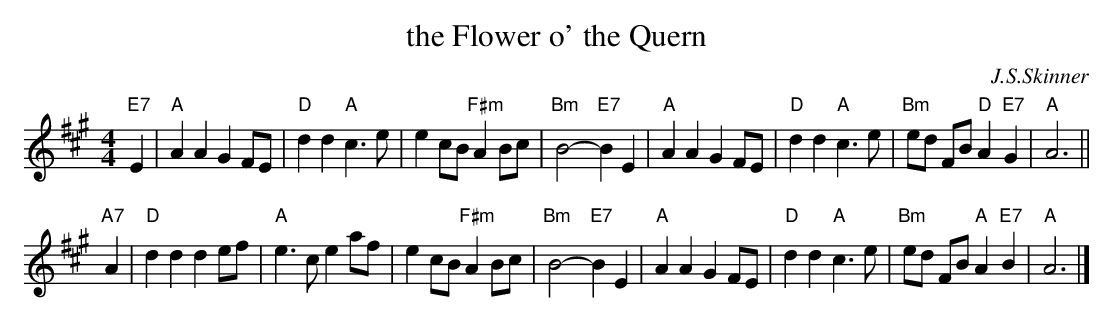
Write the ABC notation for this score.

X:1
T: the Flower o' the Quern
C: J.S.Skinner
M: 4/4
L: 1/8
K: A
"E7"E2 \
| "A"A2 A2 G2 FE | "D"d2 d2 "A"c3 e | e2 cB "F#m"A2 Bc | "Bm"B4- "E7"B2 E2 \
| "A"A2 A2 G2 FE | "D"d2 d2 "A"c3 e | "Bm"ed FB "D"A2 "E7"G2 | "A"A6 ||
"A7"A2 \
| "D"d2 d2 d2 ef | "A"e3 c e2 af | e2 cB "F#m"A2 Bc | "Bm"B4- "E7"B2 E2 \
| "A"A2 A2 G2 FE | "D"d2 d2 "A"c3 e | "Bm"ed FB "A"A2 "E7"B2 | "A"A6 |]
